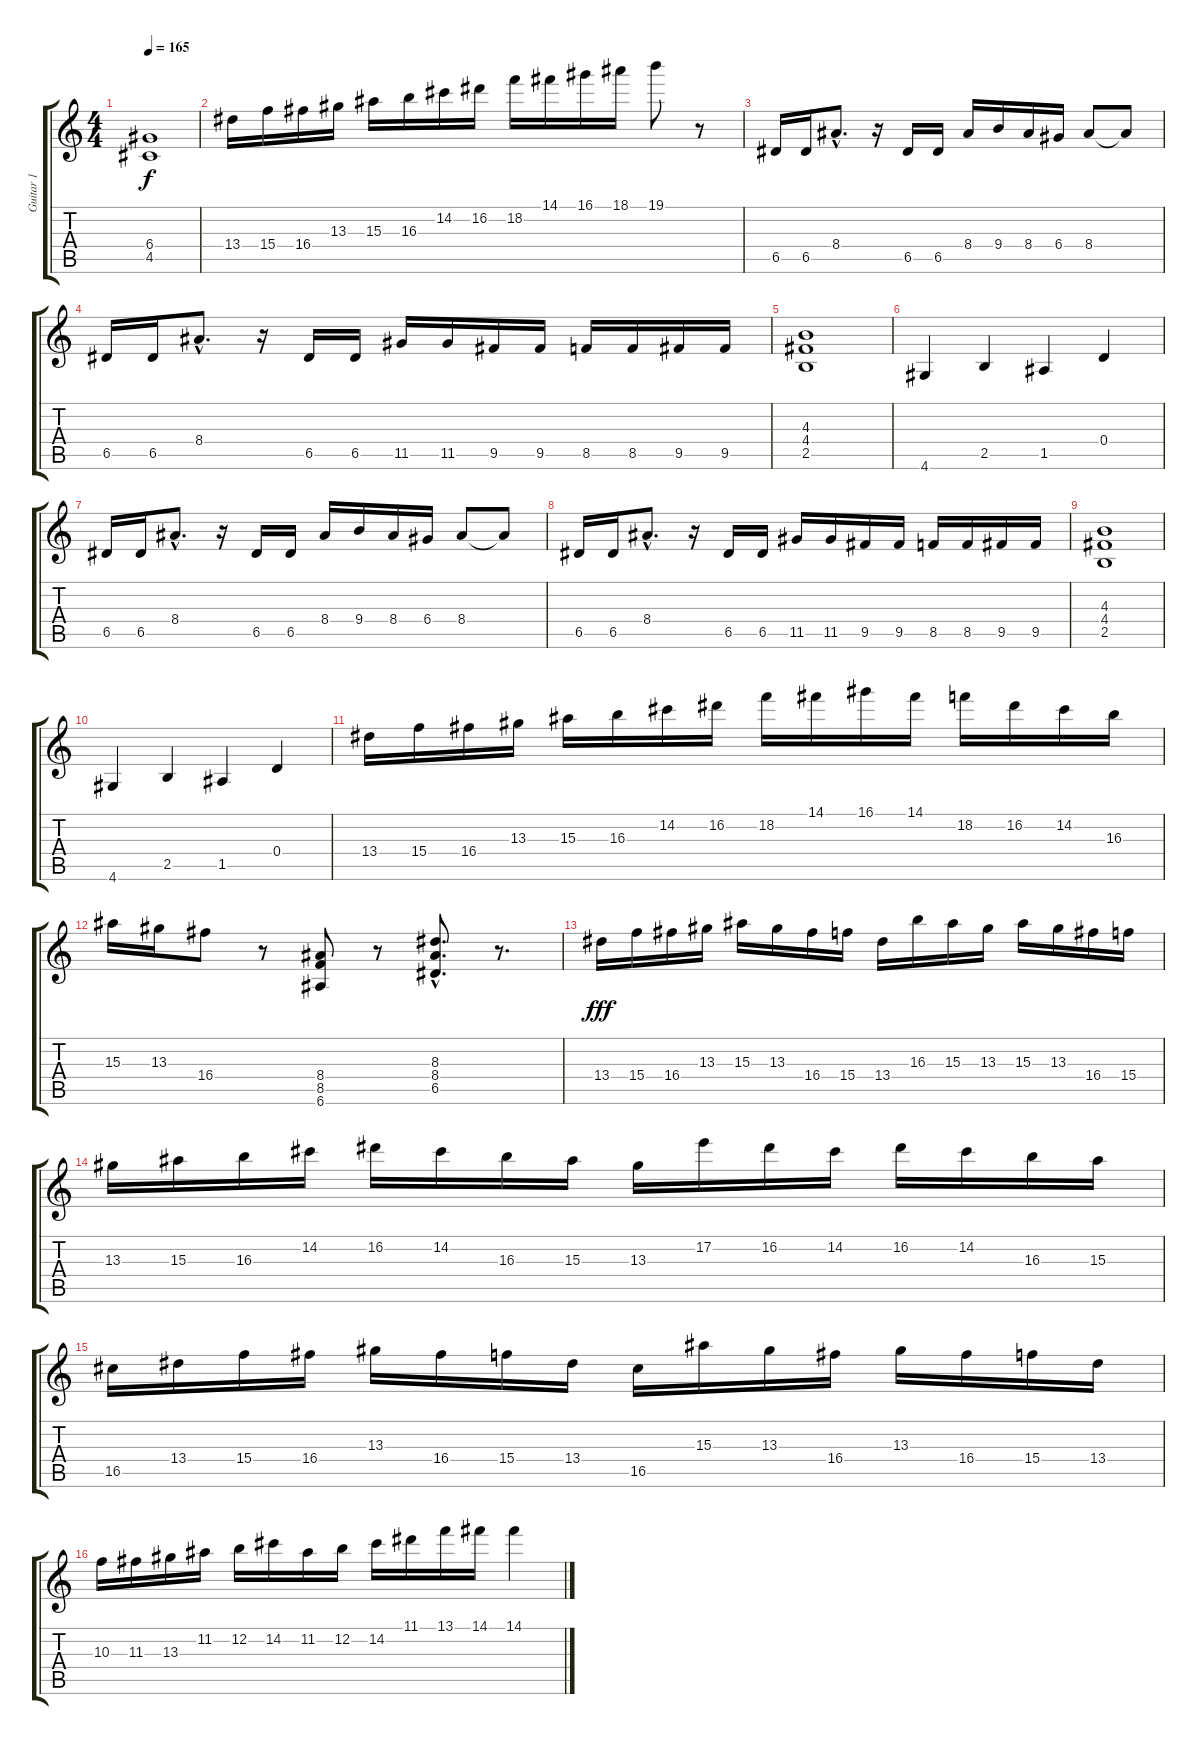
\track ("Guitar 1" "Guitar 1") {instrument distortionguitar}
\staff {score tabs}
\tuning (E4 B3 G3 D3 A2 E2) {hide}
\ts (4 4)
\tempo 165
\clef g2
\ks c
(6.4 4.5).1{dy f} |
13.4.16 15.4.16 16.4.16 13.3.16 15.3.16 16.3.16 14.2.16 16.2.16 18.2.16 14.1.16 16.1.16 18.1.16 19.1.8 r.8 |
6.5.16 6.5.16 8.4{hac}.8{d} r.16 6.5.16 6.5.16 8.4.16 9.4.16 8.4.16 6.4.16 8.4.8 8.4{t}.8 |
6.5.16 6.5.16 8.4{hac}.8{d} r.16 6.5.16 6.5.16 11.5.16 11.5.16 9.5.16 9.5.16 8.5.16 8.5.16 9.5.16 9.5.16 |
(4.3 4.4 2.5).1 |
4.6.4 2.5.4 1.5.4 0.4.4 |
6.5.16 6.5.16 8.4{hac}.8{d} r.16 6.5.16 6.5.16 8.4.16 9.4.16 8.4.16 6.4.16 8.4.8 8.4{t}.8 |
6.5.16 6.5.16 8.4{hac}.8{d} r.16 6.5.16 6.5.16 11.5.16 11.5.16 9.5.16 9.5.16 8.5.16 8.5.16 9.5.16 9.5.16 |
(4.3 4.4 2.5).1 |
4.6.4 2.5.4 1.5.4 0.4.4 |
13.4.16 15.4.16 16.4.16 13.3.16 15.3.16 16.3.16 14.2.16 16.2.16 18.2.16 14.1.16 16.1.16 14.1.16 18.2.16 16.2.16 14.2.16 16.3.16 |
15.3.16 13.3.16 16.4.8 r.8 (8.4 8.5 6.6).8 r.8 (8.3{hac} 8.4{hac} 6.5{hac}).8{d} r.8{d} |
13.4.16{dy fff} 15.4.16 16.4.16 13.3.16 15.3.16 13.3.16 16.4.16 15.4.16 13.4.16 16.3.16 15.3.16 13.3.16 15.3.16 13.3.16 16.4.16 15.4.16 |
13.3.16 15.3.16 16.3.16 14.2.16 16.2.16 14.2.16 16.3.16 15.3.16 13.3.16 17.2.16 16.2.16 14.2.16 16.2.16 14.2.16 16.3.16 15.3.16 |
16.5.16 13.4.16 15.4.16 16.4.16 13.3.16 16.4.16 15.4.16 13.4.16 16.5.16 15.3.16 13.3.16 16.4.16 13.3.16 16.4.16 15.4.16 13.4.16 |
10.3.16 11.3.16 13.3.16 11.2.16 12.2.16 14.2.16 11.2.16 12.2.16 14.2.16 11.1.16 13.1.16 14.1.16 14.1.4
